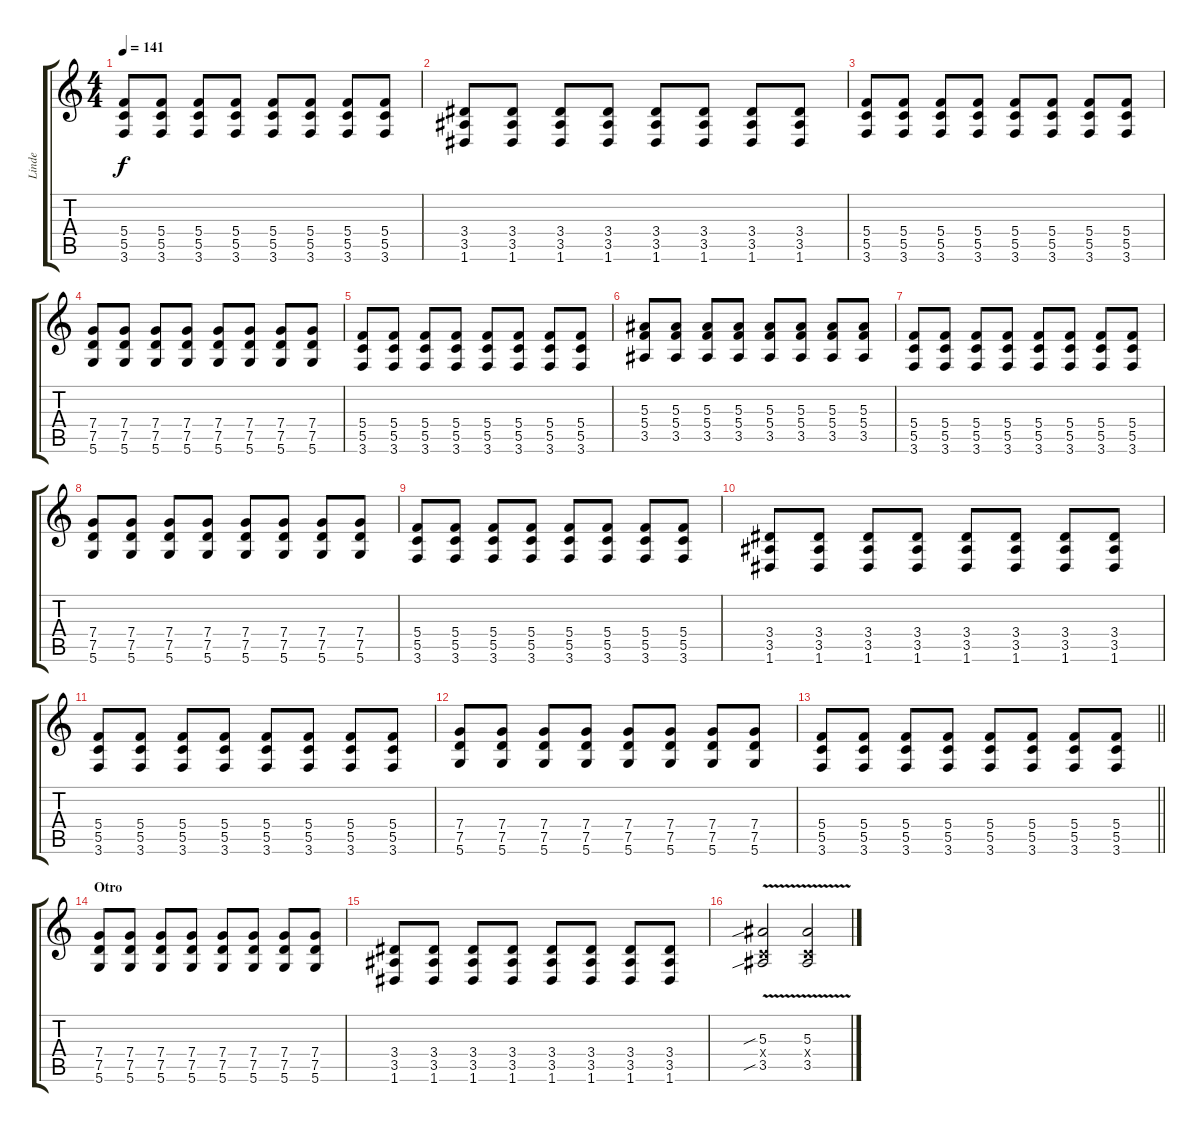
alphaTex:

\track ("Linde" "Linde") {instrument overdrivenguitar}
\staff {score tabs}
\tuning (D4 A3 F3 C3 G2 D2) {hide}
\ts (4 4)
\tempo 141
\clef g2
\ks c
(5.4 5.5 3.6).8{dy f} (5.4 5.5 3.6).8 (5.4 5.5 3.6).8 (5.4 5.5 3.6).8 (5.4 5.5 3.6).8 (5.4 5.5 3.6).8 (5.4 5.5 3.6).8 (5.4 5.5 3.6).8 |
(3.4 3.5 1.6).8 (3.4 3.5 1.6).8 (3.4 3.5 1.6).8 (3.4 3.5 1.6).8 (3.4 3.5 1.6).8 (3.4 3.5 1.6).8 (3.4 3.5 1.6).8 (3.4 3.5 1.6).8 |
(5.4 5.5 3.6).8 (5.4 5.5 3.6).8 (5.4 5.5 3.6).8 (5.4 5.5 3.6).8 (5.4 5.5 3.6).8 (5.4 5.5 3.6).8 (5.4 5.5 3.6).8 (5.4 5.5 3.6).8 |
(7.4 7.5 5.6).8 (7.4 7.5 5.6).8 (7.4 7.5 5.6).8 (7.4 7.5 5.6).8 (7.4 7.5 5.6).8 (7.4 7.5 5.6).8 (7.4 7.5 5.6).8 (7.4 7.5 5.6).8 |
(5.4 5.5 3.6).8 (5.4 5.5 3.6).8 (5.4 5.5 3.6).8 (5.4 5.5 3.6).8 (5.4 5.5 3.6).8 (5.4 5.5 3.6).8 (5.4 5.5 3.6).8 (5.4 5.5 3.6).8 |
(5.3 5.4 3.5).8 (5.3 5.4 3.5).8 (5.3 5.4 3.5).8 (5.3 5.4 3.5).8 (5.3 5.4 3.5).8 (5.3 5.4 3.5).8 (5.3 5.4 3.5).8 (5.3 5.4 3.5).8 |
(5.4 5.5 3.6).8 (5.4 5.5 3.6).8 (5.4 5.5 3.6).8 (5.4 5.5 3.6).8 (5.4 5.5 3.6).8 (5.4 5.5 3.6).8 (5.4 5.5 3.6).8 (5.4 5.5 3.6).8 |
(7.4 7.5 5.6).8 (7.4 7.5 5.6).8 (7.4 7.5 5.6).8 (7.4 7.5 5.6).8 (7.4 7.5 5.6).8 (7.4 7.5 5.6).8 (7.4 7.5 5.6).8 (7.4 7.5 5.6).8 |
(5.4 5.5 3.6).8 (5.4 5.5 3.6).8 (5.4 5.5 3.6).8 (5.4 5.5 3.6).8 (5.4 5.5 3.6).8 (5.4 5.5 3.6).8 (5.4 5.5 3.6).8 (5.4 5.5 3.6).8 |
(3.4 3.5 1.6).8 (3.4 3.5 1.6).8 (3.4 3.5 1.6).8 (3.4 3.5 1.6).8 (3.4 3.5 1.6).8 (3.4 3.5 1.6).8 (3.4 3.5 1.6).8 (3.4 3.5 1.6).8 |
(5.4 5.5 3.6).8 (5.4 5.5 3.6).8 (5.4 5.5 3.6).8 (5.4 5.5 3.6).8 (5.4 5.5 3.6).8 (5.4 5.5 3.6).8 (5.4 5.5 3.6).8 (5.4 5.5 3.6).8 |
(7.4 7.5 5.6).8 (7.4 7.5 5.6).8 (7.4 7.5 5.6).8 (7.4 7.5 5.6).8 (7.4 7.5 5.6).8 (7.4 7.5 5.6).8 (7.4 7.5 5.6).8 (7.4 7.5 5.6).8 |
\barLineRight lightlight
(5.4 5.5 3.6).8 (5.4 5.5 3.6).8 (5.4 5.5 3.6).8 (5.4 5.5 3.6).8 (5.4 5.5 3.6).8 (5.4 5.5 3.6).8 (5.4 5.5 3.6).8 (5.4 5.5 3.6).8 |
\section ("" "Otro")
(7.4 7.5 5.6).8 (7.4 7.5 5.6).8 (7.4 7.5 5.6).8 (7.4 7.5 5.6).8 (7.4 7.5 5.6).8 (7.4 7.5 5.6).8 (7.4 7.5 5.6).8 (7.4 7.5 5.6).8 |
(3.4 3.5 1.6).8 (3.4 3.5 1.6).8 (3.4 3.5 1.6).8 (3.4 3.5 1.6).8 (3.4 3.5 1.6).8 (3.4 3.5 1.6).8 (3.4 3.5 1.6).8 (3.4 3.5 1.6).8 |
(5.3{sib} 0.4{x} 3.5{v sib}).2 (5.3 0.4{x} 3.5{v}).2
